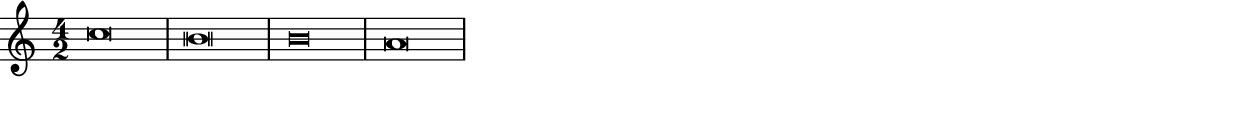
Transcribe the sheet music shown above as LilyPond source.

%% Generated by lilypond-book.py
%% Options: [exampleindent=10.16\mm,indent=0\mm,line-width=160\mm]
\include "lilypond-book-preamble.ly"


% ****************************************************************
% Start cut-&-pastable-section
% ****************************************************************



\paper {
  indent = 0\mm
  line-width = 160\mm
  % offset the left padding, also add 1mm as lilypond creates cropped
  % images with a little space on the right
  line-width = #(- line-width (* mm  3.000000) (* mm 1))
}

\layout {
  
}





% ****************************************************************
% ly snippet:
% ****************************************************************
\sourcefilename "alternative-breve-notes.ly"
\sourcefileline 0
%% DO NOT EDIT this file manually; it is automatically
%% generated from LSR http://lsr.di.unimi.it
%% Make any changes in LSR itself, or in Documentation/snippets/new/ ,
%% and then run scripts/auxiliar/makelsr.py
%%
%% This file is in the public domain.
\version "2.18.0"

\header {
%% Translation of GIT committish: 8ffecf6be17c6ec2ff87cf31873121a8cce29b09
  texidoces = "
Las figuras de breve también están disponibles con dos líneas
verticales a los lados de la cabeza en lugar de una sola línea y la
forma en estilo barroco.

"
  doctitlees = "Formas alternativas de la figura breve"

%% Translation of GIT committish: e0808cc5f4890c5f8f03ed1be48fc911627afea4
  texidocit = "
Le note brevi sono disponibili anche con due linee verticali su ciascun
lato della testa invece di una sola e in stile barocco.

"
  doctitleit = "Note brevi alternative"

%% Translation of GIT committish: 8eae9a75fb3ec1d0b6633103c8a652608c8fa630
  texidocfr = "
Voici comment obtenir une brève -- aussi appelée note carée --
flanquée de deux barres verticales, au lieu d'une comme habituellement.

"
  doctitlefr = "Brève alternative, avec deux barres verticales"

  lsrtags = "expressive-marks, rhythms"

  texidoc = "
Breve notes are also available with two vertical lines on each side of
the notehead instead of one line and in baroque style.

"
  doctitle = "Alternative breve notes"
} % begin verbatim

\relative c'' {
  \time 4/2
  c\breve |
  \override Staff.NoteHead.style = #'altdefault
  b\breve
  \override Staff.NoteHead.style = #'baroque
  b\breve
  \revert Staff.NoteHead.style
  a\breve
}



% ****************************************************************
% end ly snippet
% ****************************************************************
